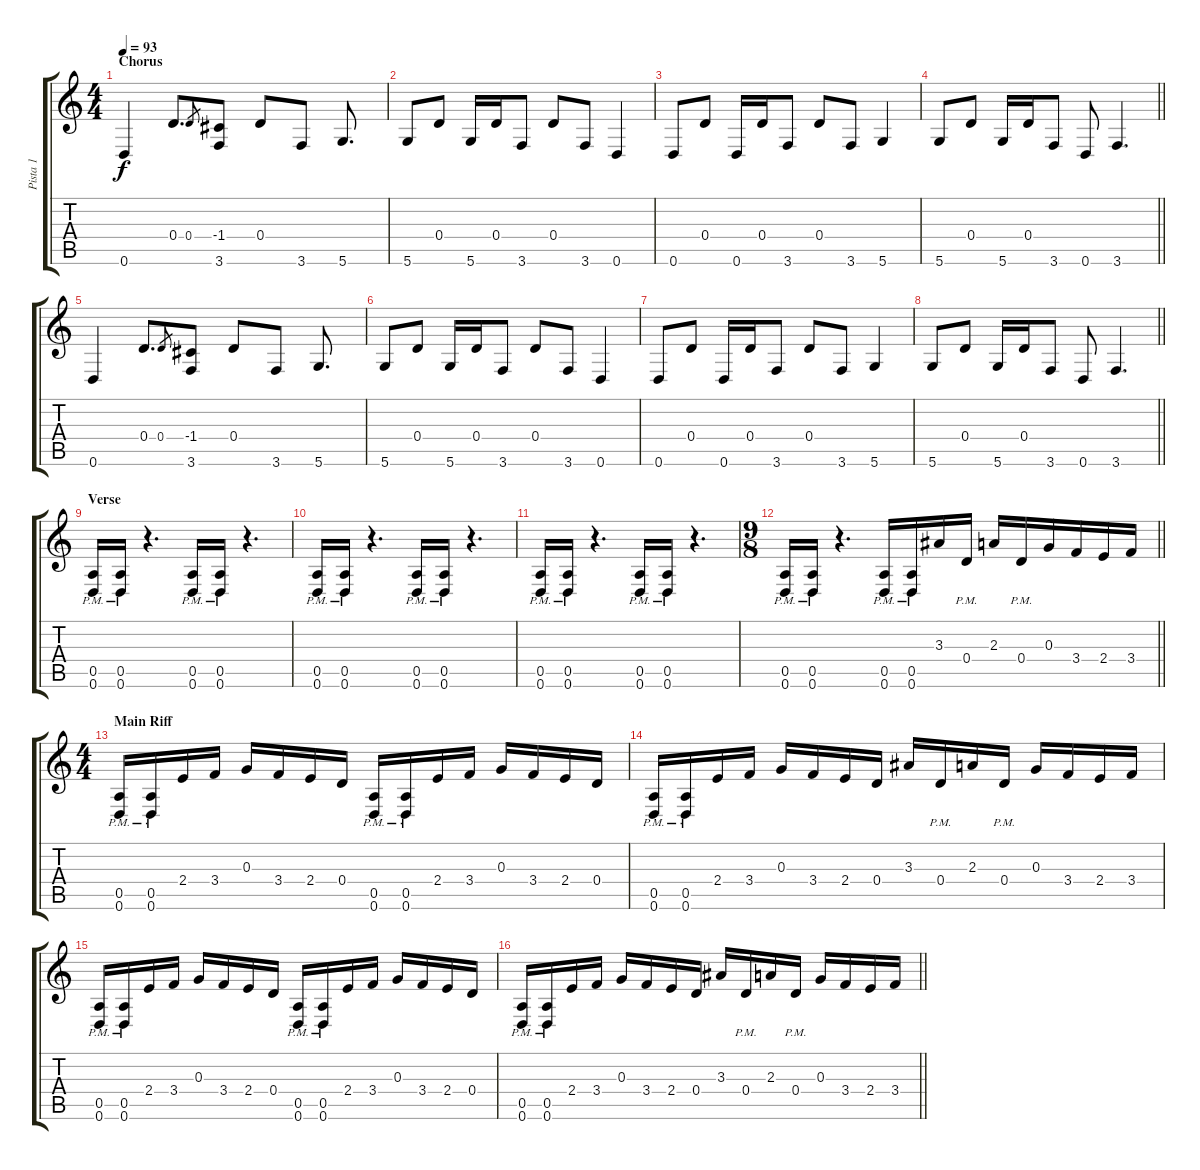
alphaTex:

\track ("Pista 1" "Pista 1") {instrument distortionguitar}
\staff {score tabs}
\tuning (E4 B3 G3 D3 A2 D2) {hide}
\ts (4 4)
\section ("" "Chorus")
\tempo 93
\clef g2
\ks c
0.6.4{dy f} 0.4.8{d} 0.4.8{gr} (-1.4 3.6).8 0.4.8 3.6.8 5.6.8{d} |
5.6.8 0.4.8 5.6.16 0.4.16 3.6.8 0.4.8 3.6.8 0.6.4 |
0.6.8 0.4.8 0.6.16 0.4.16 3.6.8 0.4.8 3.6.8 5.6.4 |
\barLineRight lightlight
5.6.8 0.4.8 5.6.16 0.4.16 3.6.8 0.6.8 3.6.4{d} |
0.6.4 0.4.8{d} 0.4.8{gr} (-1.4 3.6).8 0.4.8 3.6.8 5.6.8{d} |
5.6.8 0.4.8 5.6.16 0.4.16 3.6.8 0.4.8 3.6.8 0.6.4 |
0.6.8 0.4.8 0.6.16 0.4.16 3.6.8 0.4.8 3.6.8 5.6.4 |
\barLineRight lightlight
5.6.8 0.4.8 5.6.16 0.4.16 3.6.8 0.6.8 3.6.4{d} |
\section ("" "Verse")
(0.5{pm} 0.6{pm}).16 (0.5{pm} 0.6{pm}).16 r.4{d} (0.5{pm} 0.6{pm}).16 (0.5{pm} 0.6{pm}).16 r.4{d} |
(0.5{pm} 0.6{pm}).16 (0.5{pm} 0.6{pm}).16 r.4{d} (0.5{pm} 0.6{pm}).16 (0.5{pm} 0.6{pm}).16 r.4{d} |
(0.5{pm} 0.6{pm}).16 (0.5{pm} 0.6{pm}).16 r.4{d} (0.5{pm} 0.6{pm}).16 (0.5{pm} 0.6{pm}).16 r.4{d} |
\ts (9 8)
\barLineRight lightlight
(0.5{pm} 0.6{pm}).16 (0.5{pm} 0.6{pm}).16 r.4{d} (0.5{pm} 0.6{pm}).16 (0.5{pm} 0.6{pm}).16 3.3.16 0.4{pm}.16 2.3.16 0.4{pm}.16 0.3.16 3.4.16 2.4.16 3.4.16 |
\ts (4 4)
\section ("" "Main Riff")
(0.5{pm} 0.6{pm}).16 (0.5{pm} 0.6{pm}).16 2.4.16 3.4.16 0.3.16 3.4.16 2.4.16 0.4.16 (0.5{pm} 0.6{pm}).16 (0.5{pm} 0.6{pm}).16 2.4.16 3.4.16 0.3.16 3.4.16 2.4.16 0.4.16 |
(0.5{pm} 0.6{pm}).16 (0.5{pm} 0.6{pm}).16 2.4.16 3.4.16 0.3.16 3.4.16 2.4.16 0.4.16 3.3.16 0.4{pm}.16 2.3.16 0.4{pm}.16 0.3.16 3.4.16 2.4.16 3.4.16 |
(0.5{pm} 0.6{pm}).16 (0.5{pm} 0.6{pm}).16 2.4.16 3.4.16 0.3.16 3.4.16 2.4.16 0.4.16 (0.5{pm} 0.6{pm}).16 (0.5{pm} 0.6{pm}).16 2.4.16 3.4.16 0.3.16 3.4.16 2.4.16 0.4.16 |
\barLineRight lightlight
(0.5{pm} 0.6{pm}).16 (0.5{pm} 0.6{pm}).16 2.4.16 3.4.16 0.3.16 3.4.16 2.4.16 0.4.16 3.3.16 0.4{pm}.16 2.3.16 0.4{pm}.16 0.3.16 3.4.16 2.4.16 3.4.16
